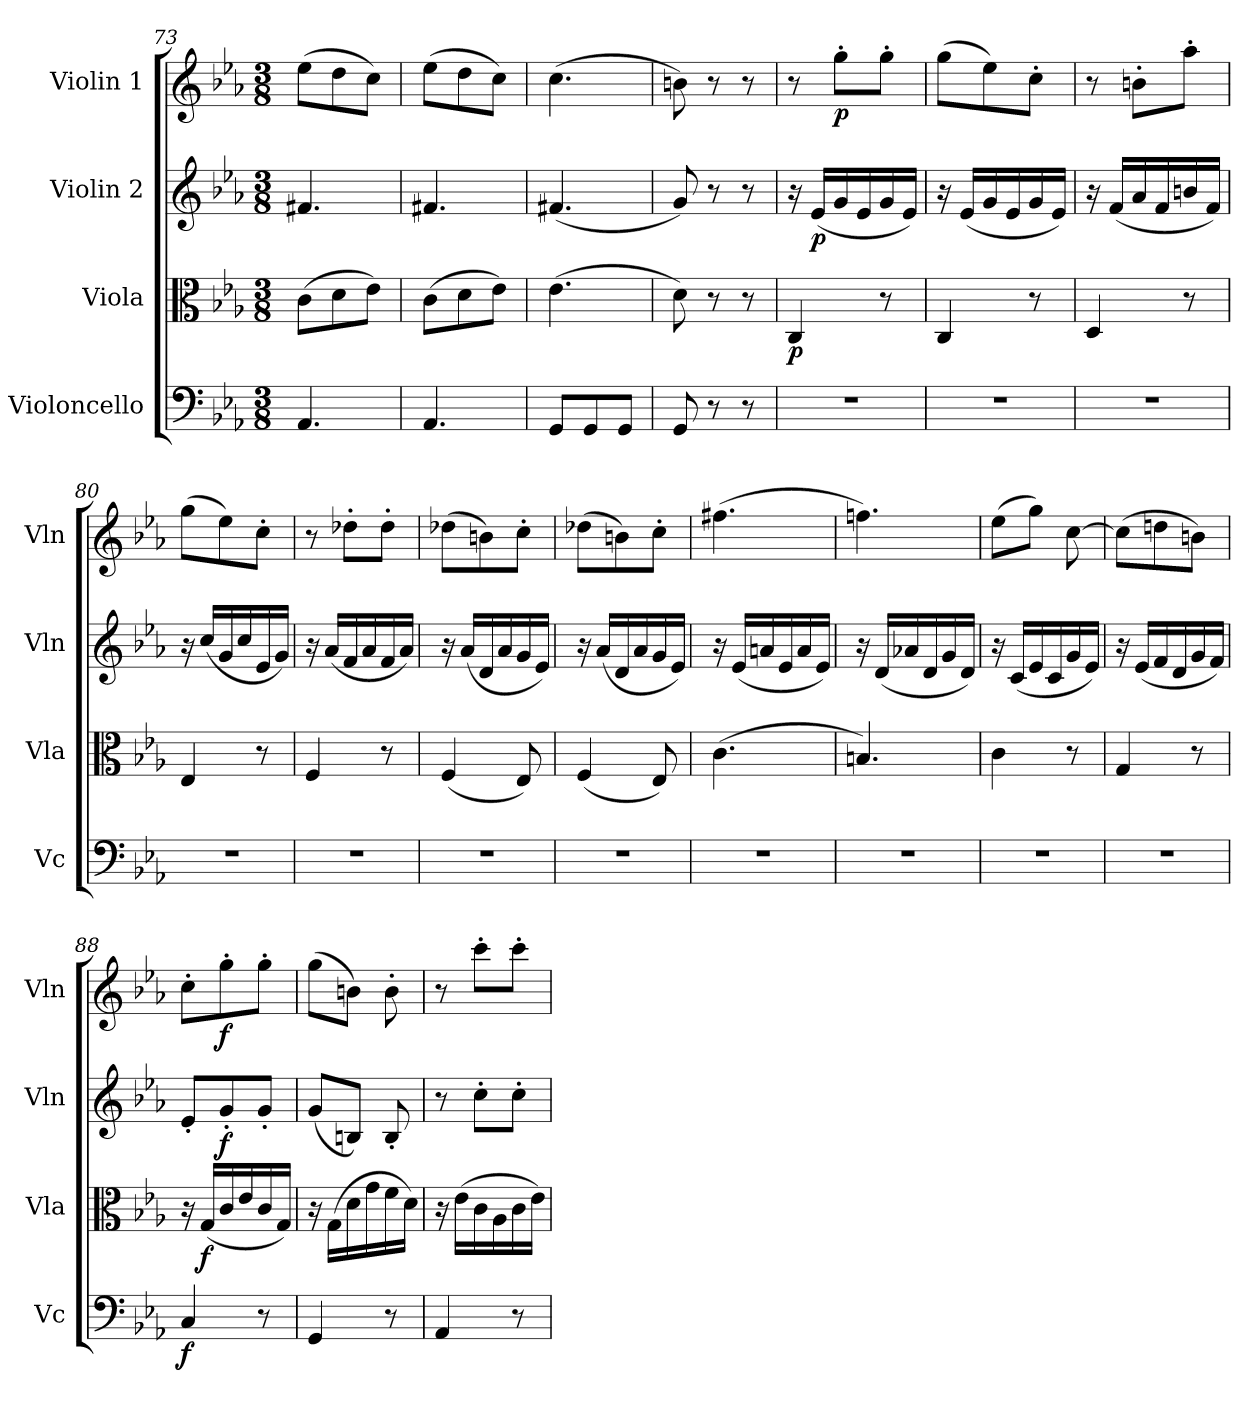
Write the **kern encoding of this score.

**kern	**dynam	**kern	**dynam	**kern	**dynam	**kern	**dynam
*part4	*part4	*part3	*part3	*part2	*part2	*part1	*part1
*staff4	*staff4	*staff3	*staff3	*staff2	*staff2	*staff1	*staff1
*I"Violoncello	*	*I"Viola	*	*I"Violin 2	*	*I"Violin 1	*
*I'Vc	*	*I'Vla	*	*I'Vln	*	*I'Vln	*
!!LO:LB:g=z
*clefF4	*	*clefC3	*	*clefG2	*	*clefG2	*
*k[b-e-a-]	*	*k[b-e-a-]	*	*k[b-e-a-]	*	*k[b-e-a-]	*
*M3/8	*	*M3/8	*	*M3/8	*	*M3/8	*
=73	=73	=73	=73	=73	=73	=73	=73
4.AA-/	.	(8c\L	.	4.f#X/	.	(8ee-\L	.
.	.	8d\	.	.	.	8dd\	.
.	.	8e-\J)	.	.	.	8cc\J)	.
=74	=74	=74	=74	=74	=74	=74	=74
4.AA-/	.	(8c\L	.	4.f#X/	.	(8ee-\L	.
.	.	8d\	.	.	.	8dd\	.
.	.	8e-\J)	.	.	.	8cc\J)	.
=75	=75	=75	=75	=75	=75	=75	=75
8GG/L	.	(4.e-\	.	(4.f#X/	.	(4.cc\	.
8GG/	.	.	.	.	.	.	.
8GG/J	.	.	.	.	.	.	.
=76	=76	=76	=76	=76	=76	=76	=76
8GG/	.	8d\)	.	8g/)	.	8bn\)	.
8r	.	8r	.	8r	.	8r	.
8r	.	8r	.	8r	.	8r	.
=77	=77	=77	=77	=77	=77	=77	=77
!	!	!	!LO:DY:b	!	!	!	!
4.r	.	4C/	p	16r	.	8r	.
!	!	!	!	!	!LO:DY:b	!	!
.	.	.	.	(16e-/LL	p	.	.
!	!	!	!	!	!	!	!LO:DY:b
.	.	.	.	16g/	.	8gg'\L	p
.	.	.	.	16e-/	.	.	.
.	.	8r	.	16g/	.	8gg'\J	.
.	.	.	.	16e-/JJ)	.	.	.
=78	=78	=78	=78	=78	=78	=78	=78
4.r	.	4C/	.	16r	.	(8gg\L	.
.	.	.	.	(16e-/LL	.	.	.
.	.	.	.	16g/	.	8ee-\)	.
.	.	.	.	16e-/	.	.	.
.	.	8r	.	16g/	.	8cc'\J	.
.	.	.	.	16e-/JJ)	.	.	.
=79	=79	=79	=79	=79	=79	=79	=79
4.r	.	4D/	.	16r	.	8r	.
.	.	.	.	(16f/LL	.	.	.
.	.	.	.	16a-/	.	8bn'\L	.
.	.	.	.	16f/	.	.	.
.	.	8r	.	16bn/	.	8aa-'\J	.
.	.	.	.	16f/JJ)	.	.	.
=80	=80	=80	=80	=80	=80	=80	=80
4.r	.	4E-/	.	16r	.	(8gg\L	.
.	.	.	.	(16cc/LL	.	.	.
.	.	.	.	16g/	.	8ee-\)	.
.	.	.	.	16cc/	.	.	.
.	.	8r	.	16e-/	.	8cc'\J	.
.	.	.	.	16g/JJ)	.	.	.
!!LO:LB:g=z
=81	=81	=81	=81	=81	=81	=81	=81
4.r	.	4F/	.	16r	.	8r	.
.	.	.	.	(16a-/LL	.	.	.
.	.	.	.	16f/	.	8dd-X'\L	.
.	.	.	.	16a-/	.	.	.
.	.	8r	.	16f/	.	8dd-'\J	.
.	.	.	.	16a-/JJ)	.	.	.
=82	=82	=82	=82	=82	=82	=82	=82
4.r	.	(4F/	.	16r	.	(8dd-X\L	.
.	.	.	.	(16a-/LL	.	.	.
.	.	.	.	16d/	.	8bn\)	.
.	.	.	.	16a-/	.	.	.
.	.	8E-/)	.	16g/	.	8cc'\J	.
.	.	.	.	16e-/JJ)	.	.	.
!!LO:PB:g=z
=83	=83	=83	=83	=83	=83	=83	=83
4.r	.	(4F/	.	16r	.	(8dd-X\L	.
.	.	.	.	(16a-/LL	.	.	.
.	.	.	.	16d/	.	8bn\)	.
.	.	.	.	16a-/	.	.	.
.	.	8E-/)	.	16g/	.	8cc'\J	.
.	.	.	.	16e-/JJ)	.	.	.
=84	=84	=84	=84	=84	=84	=84	=84
4.r	.	(4.c\	.	16r	.	(4.ff#X\	.
.	.	.	.	(16e-/LL	.	.	.
.	.	.	.	16an/	.	.	.
.	.	.	.	16e-/	.	.	.
.	.	.	.	16a/	.	.	.
.	.	.	.	16e-/JJ)	.	.	.
=85	=85	=85	=85	=85	=85	=85	=85
4.r	.	4.Bn/)	.	16r	.	4.ffn\)	.
.	.	.	.	(16d/LL	.	.	.
.	.	.	.	16a-X/	.	.	.
.	.	.	.	16d/	.	.	.
.	.	.	.	16g/	.	.	.
.	.	.	.	16d/JJ)	.	.	.
=86	=86	=86	=86	=86	=86	=86	=86
4.r	.	4c\	.	16r	.	(8ee-\L	.
.	.	.	.	(16c/LL	.	.	.
.	.	.	.	16e-/	.	8gg\J)	.
.	.	.	.	16c/	.	.	.
.	.	8r	.	16g/	.	[8cc\	.
.	.	.	.	16e-/JJ)	.	.	.
=87	=87	=87	=87	=87	=87	=87	=87
4.r	.	4G/	.	16r	.	(8cc\L]	.
.	.	.	.	(16e-/LL	.	.	.
.	.	.	.	16f/	.	8ddn\	.
.	.	.	.	16d/	.	.	.
.	.	8r	.	16g/	.	8bn\J)	.
.	.	.	.	16f/JJ)	.	.	.
=88	=88	=88	=88	=88	=88	=88	=88
!	!LO:DY:b	!	!	!	!	!	!
4C/	f	16r	.	8e-'/L	.	8cc'\L	.
!	!	!	!LO:DY:b	!	!	!	!
.	.	(16G/LL	f	.	.	.	.
!	!	!	!	!	!LO:DY:b	!	!LO:DY:b
.	.	16c/	.	8g'/	f	8gg'\	f
.	.	16e-/	.	.	.	.	.
8r	.	16c/	.	8g'/J	.	8gg'\J	.
.	.	16G/JJ)	.	.	.	.	.
!!LO:LB:g=z
=89	=89	=89	=89	=89	=89	=89	=89
4GG/	.	16r	.	(8g/L	.	(8gg\L	.
.	.	(16G\LL	.	.	.	.	.
.	.	16d\	.	8Bn/J)	.	8bn\J)	.
.	.	16g\	.	.	.	.	.
8r	.	16f\	.	8B'/	.	8b'\	.
.	.	16d\JJ)	.	.	.	.	.
=90	=90	=90	=90	=90	=90	=90	=90
4AA-/	.	16r	.	8r	.	8r	.
.	.	(16e-\LL	.	.	.	.	.
.	.	16c\	.	8cc'\L	.	8ccc'\L	.
.	.	16A-\	.	.	.	.	.
8r	.	16c\	.	8cc'\J	.	8ccc'\J	.
.	.	16e-\JJ)	.	.	.	.	.
=	=	=	=	=	=	=	=
*-	*-	*-	*-	*-	*-	*-	*-
